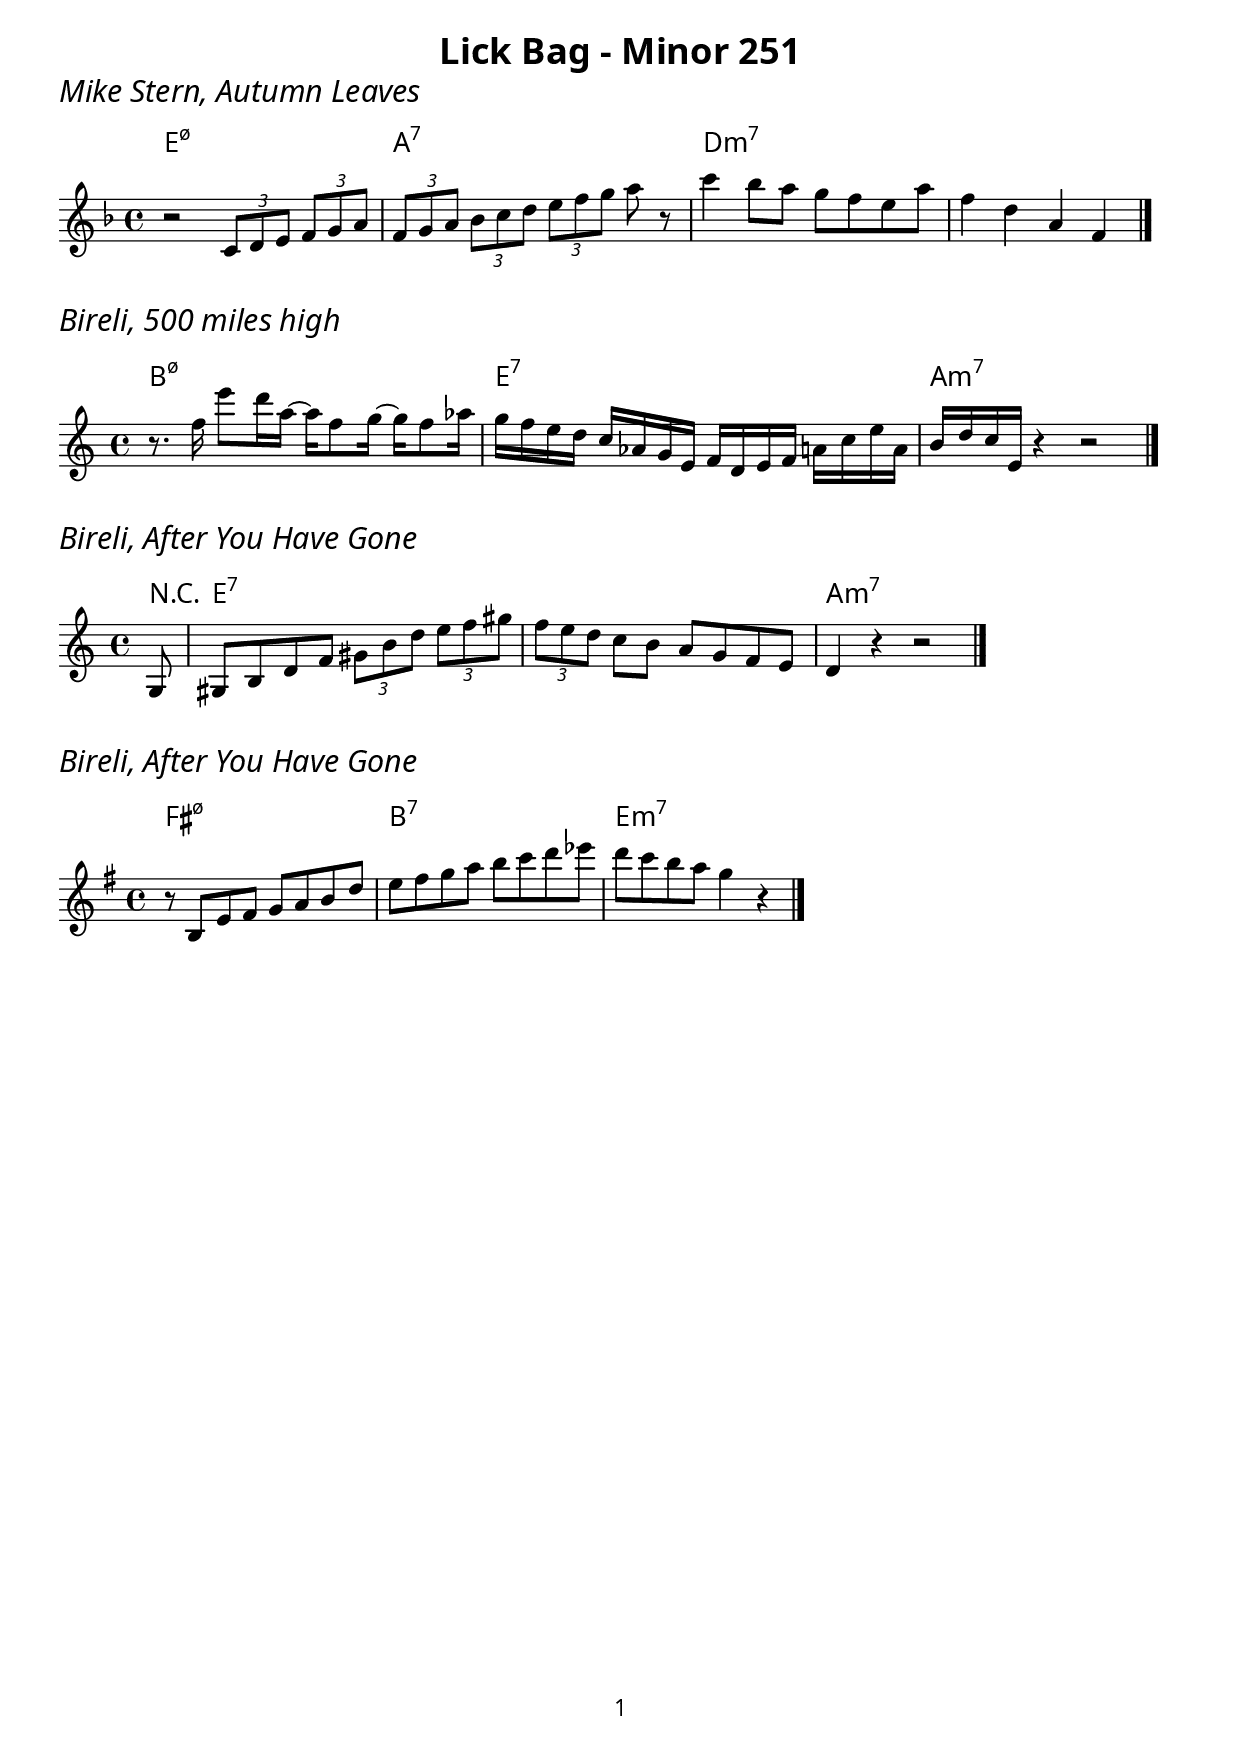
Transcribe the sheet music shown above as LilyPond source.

% {{{ PARAMETRI
  myTitle = "Lick Bag - Minor 251"
  myTempo =  #(ly:make-moment 190 4)
% }}}

% INTESTAZIONE {{{
\version "2.18.2"

\header {
  title = \myTitle
}

\paper{  
  print-first-page-number = ##t
  oddHeaderMarkup = \markup \null
  evenHeaderMarkup = \markup \null
  oddFooterMarkup = \markup {
    \fill-line {
      \on-the-fly \print-page-number-check-first
      \fromproperty #'page:page-number-string
    }
  }
  evenFooterMarkup = \oddFooterMarkup
  myStaffSize = #20
  fonts = #(make-pango-font-tree
  "FontAwesome"
  "FontAwesome"
  "FontAwesome"
  (/ myStaffSize 20))  
  
  scoreTitleMarkup = \markup { 
    \column {
      \fill-line {
        \fontsize #2.5 \italic \fromproperty #'header:piece
        \fromproperty #'header:opus
      }
    }
  }
  
    markup-system-spacing =
    #'((basic-distance . 2)
       (padding . 2))
    
    score-markup-spacing =
    #'((basic-distance . 0)
       (padding . 4))
}

global = {
  \numericTimeSignature
  \set Score.markFormatter = #format-mark-box-alphabet
}
\layout { 
  \override Score.RehearsalMark.self-alignment-X = #LEFT
  \set chordChanges = ##t
  indent = #0
  \override VerticalAxisGroup.nonstaff-relatedstaff-spacing.padding = #2

}
%}}}

% {{{ LICK A
  temaA = {
    \time 4/4
    \key f \major
    r2 \tuplet 3/2 {c8 d e} \tuplet 3/2 {f g a} |
    \tuplet 3/2 {f g a} \tuplet 3/2 {bes c d} \tuplet 3/2 {e f g} a8 r8 |
    c4 bes8 a g f e a | f4 d a f |
  }
  

  accordiA = \new ChordNames{ 
    \chordmode{
      e1:m7.5- | a1:7 | d1:m7 | d1:m7 \bar "|."
    }
  }

  lickA = \score {
    \header{ piece="Mike Stern, Autumn Leaves"}
    << 
        \relative c' {\temaA}
        \accordiA
    >>    
  }
% }}}

% {{{ LICK B
  temaB = {
    \time 4/4
    \key c \major
    r8. f16 e'8 d16 a16~ a16 f8 g16~ g16 f8 aes16 | g16 f e d c aes g e f d e f a c e a, |
    b d c e, r4 r2 |
  }
  

  accordiB = \new ChordNames{ 
    \chordmode{
      b1:m7.5- | e1:7 | a1:m7 | \bar "|."
    }
  }

  lickB = \score {
    \header{ piece="Bireli, 500 miles high"}
    << 
        \relative c'' {\temaB}
        \accordiB
    >>    
  }
% }}}

% {{{ LICK C
  temaC = {
    \time 4/4
    \key c \major
    \partial 8 g8
    gis b d f \tuplet 3/2 {gis8 b d} \tuplet 3/2 {e f gis} | \tuplet 3/2 {f e d} c8 b a g f e |
    d4 r4 r2 |
  }
  

  accordiC = \new ChordNames{ 
    \chordmode{
      \partial 8 r8 |
      e1:7 | e1:7 | a1:m7 | \bar "|."
    }
  }

  lickC = \score {
    \header{ piece="Bireli, After You Have Gone"}
    << 
        \relative c' {\temaC}
        \accordiC
    >>    
  }
% }}}

% {{{ LICK D
  temaD = {
    \time 4/4
    \key g \major
    r8 b e fis g a b d | e fis g a b c d ees |
    d c b a g4 r4 |
  }
  

  accordiD = \new ChordNames{ 
    \chordmode{
      fis1:m7.5- | b1:7 | e1:m7 | \bar "|."
    }
  }

  lickD = \score {
    \header{ piece="Bireli, After You Have Gone"}
    << 
        \relative c' {\temaD}
        \accordiD
    >>    
  }
% }}}

% {{{ BOOKS
  \book{
    \bookOutputSuffix "C"    
    \lickA
    \lickB
    \lickC
    \lickD
  }
% }}}
